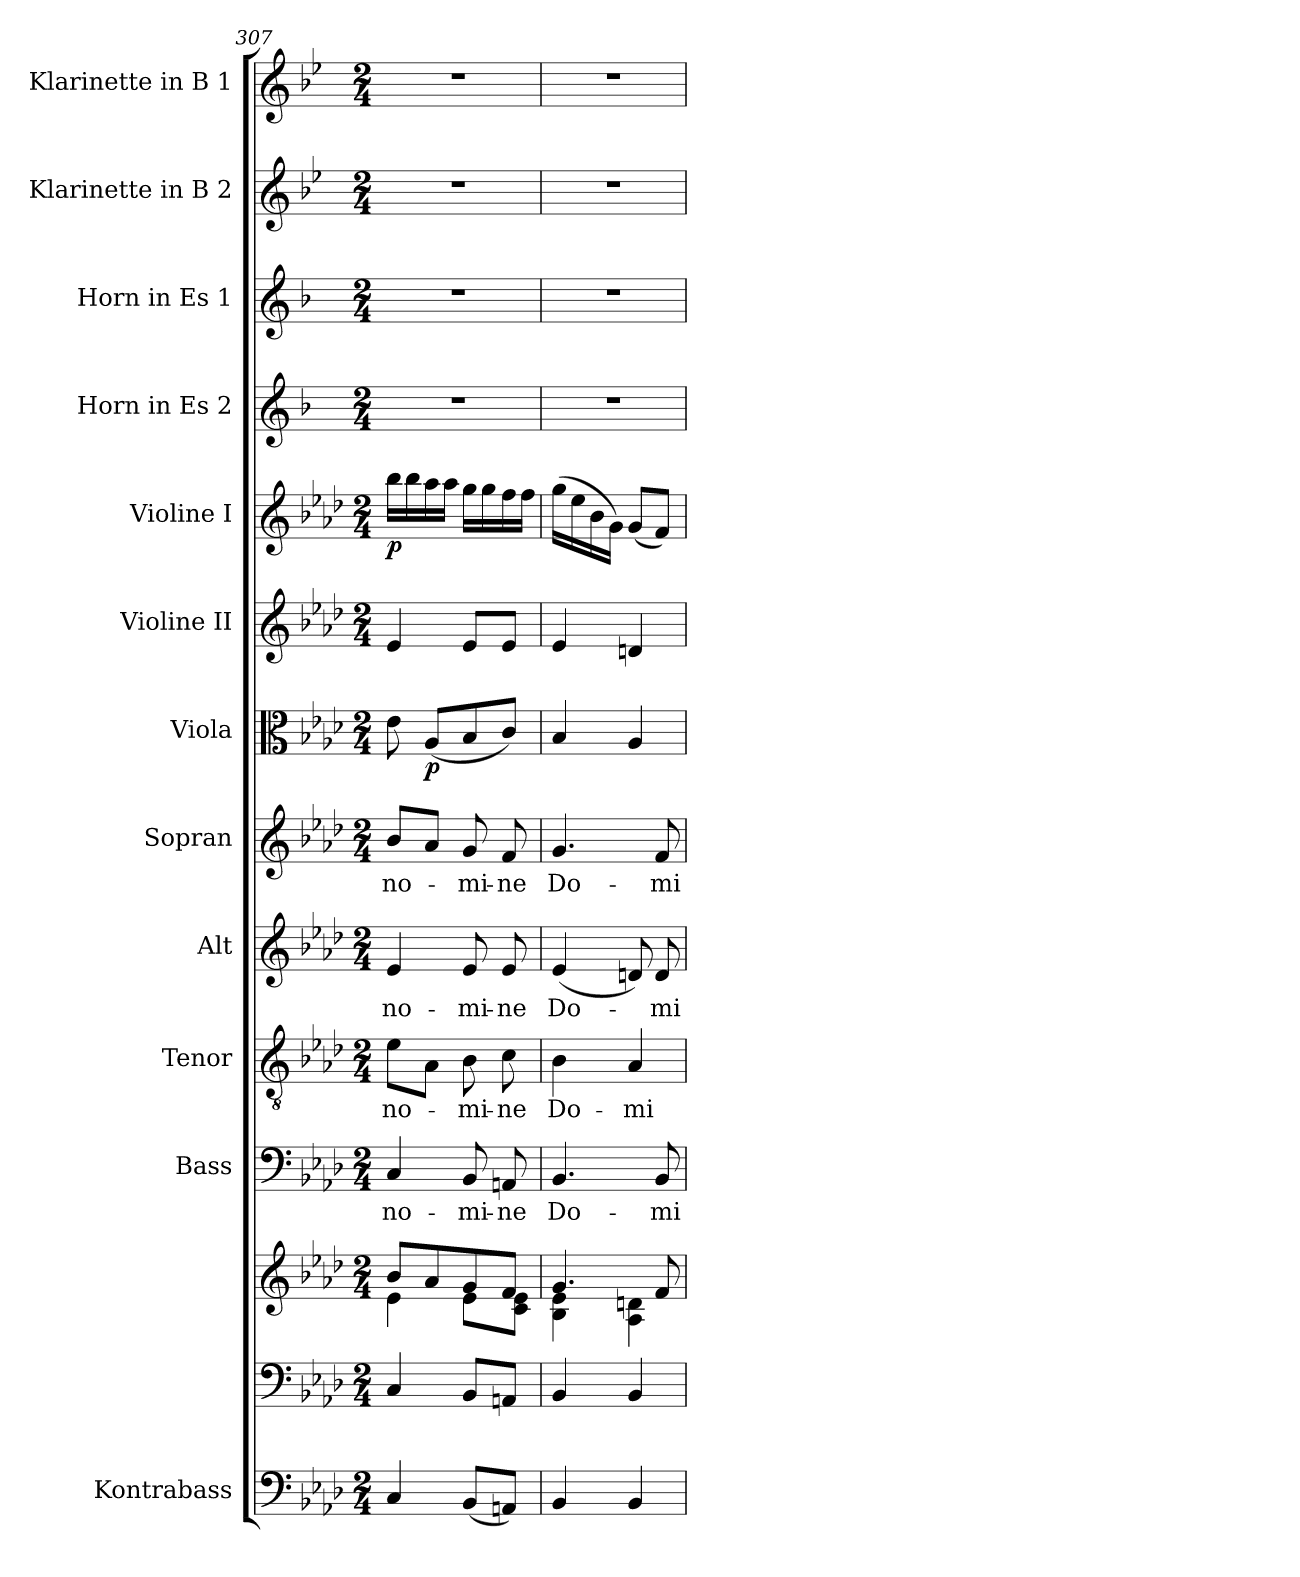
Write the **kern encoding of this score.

**kern	**kern	**kern	**kern	**text	**kern	**text	**kern	**text	**kern	**text	**kern	**dynam	**kern	**kern	**dynam	**kern	**kern	**kern	**kern
*part13	*part12	*part12	*part11	*part11	*part10	*part10	*part9	*part9	*part8	*part8	*part7	*part7	*part6	*part5	*part5	*part4	*part3	*part2	*part1
*staff14	*staff13	*staff12	*staff11	*staff11	*staff10	*staff10	*staff9	*staff9	*staff8	*staff8	*staff7	*staff7	*staff6	*staff5	*staff5	*staff4	*staff3	*staff2	*staff1
*I"Kontrabass	*	*	*I"Bass	*	*I"Tenor	*	*I"Alt	*	*I"Sopran	*	*I"Viola	*	*I"Violine II	*I"Violine I	*	*I"Horn in Es 2	*I"Horn in Es 1	*I"Klarinette in B 2	*I"Klarinette in B 1
*I'Kb.	*	*	*I'B	*	*I'T	*	*I'A	*	*I'S	*	*I'Vla.	*	*I'Vl. II	*I'Vl. I	*	*I'Hrn. 2	*I'Hrn. 1	*	*
*clefF4	*clefF4	*clefG2	*clefF4	*	*clefGv2	*	*clefG2	*	*clefG2	*	*clefC3	*	*clefG2	*clefG2	*	*clefG2	*clefG2	*clefG2	*clefG2
*ITrd7c12	*	*	*	*	*	*	*	*	*	*	*	*	*	*	*	*ITrd5c9	*ITrd5c9	*ITrd1c2	*ITrd1c2
*k[b-e-a-d-]	*k[b-e-a-d-]	*k[b-e-a-d-]	*k[b-e-a-d-]	*	*k[b-e-a-d-]	*	*k[b-e-a-d-]	*	*k[b-e-a-d-]	*	*k[b-e-a-d-]	*	*k[b-e-a-d-]	*k[b-e-a-d-]	*	*k[b-e-a-d-]	*k[b-e-a-d-]	*k[b-e-a-d-]	*k[b-e-a-d-]
*A-:	*A-:	*A-:	*A-:	*	*A-:	*	*A-:	*	*A-:	*	*A-:	*	*A-:	*A-:	*	*A-:	*A-:	*A-:	*A-:
*M2/4	*M2/4	*M2/4	*M2/4	*	*M2/4	*	*M2/4	*	*M2/4	*	*M2/4	*	*M2/4	*M2/4	*	*M2/4	*M2/4	*M2/4	*M2/4
=307	=307	=307	=307	=307	=307	=307	=307	=307	=307	=307	=307	=307	=307	=307	=307	=307	=307	=307	=307
*	*	*^	*	*	*	*	*	*	*	*	*	*	*	*	*	*	*	*	*
!	!	!	!	!	!LO:LY:b	!	!LO:LY:b	!	!LO:LY:b	!	!LO:LY:b	!	!	!	!	!LO:DY:b	!	!	!	!
4CC/	4C/	8b-/L	4e-\	4C/	no-	8e-\L	no-	4e-/	no-	8b-/L	no-	8e-\	.	4e-/	16bb-\LL	p	2r	2r	2r	2r
.	.	.	.	.	.	.	.	.	.	.	.	.	.	.	16bb-\	.	.	.	.	.
!	!	!	!	!	!	!	!	!	!	!	!	!	!LO:DY:b	!	!	!	!	!	!	!
.	.	8a-/	.	.	.	8A-\J	.	.	.	8a-/J	.	(<8A-/L	p	.	16aa-\	.	.	.	.	.
.	.	.	.	.	.	.	.	.	.	.	.	.	.	.	16aa-\JJ	.	.	.	.	.
!	!	!	!	!	!LO:LY:b	!	!LO:LY:b	!	!LO:LY:b	!	!LO:LY:b	!	!	!	!	!	!	!	!	!
(<8BBB-/L	8BB-/L	8g/	8e-\L	8BB-/	-mi-	8B-\	-mi-	8e-/	-mi-	8g/	-mi-	8B-/	.	8e-/L	16gg\LL	.	.	.	.	.
.	.	.	.	.	.	.	.	.	.	.	.	.	.	.	16gg\	.	.	.	.	.
!	!	!	!	!	!LO:LY:b	!	!LO:LY:b	!	!LO:LY:b	!	!LO:LY:b	!	!	!	!	!	!	!	!	!
8AAAn/J)	8AAn/J	8f/J	8c\ 8e-\J	8AAn/	-ne	8c\	-ne	8e-/	-ne	8f/	-ne	8c/J)	.	8e-/J	16ff\	.	.	.	.	.
.	.	.	.	.	.	.	.	.	.	.	.	.	.	.	16ff\JJ	.	.	.	.	.
=308	=308	=308	=308	=308	=308	=308	=308	=308	=308	=308	=308	=308	=308	=308	=308	=308	=308	=308	=308	=308
!	!	!	!	!	!LO:LY:b	!	!LO:LY:b	!	!LO:LY:b	!	!LO:LY:b	!	!	!	!	!	!	!	!	!
4BBB-/	4BB-/	4.g/	4B-\ 4e-\	4.BB-/	Do-	4B-\	Do-	(<4e-/	Do-	4.g/	Do-	4B-/	.	4e-/	(>16gg\LL	.	2r	2r	2r	2r
.	.	.	.	.	.	.	.	.	.	.	.	.	.	.	16ee-\	.	.	.	.	.
.	.	.	.	.	.	.	.	.	.	.	.	.	.	.	16b-\	.	.	.	.	.
.	.	.	.	.	.	.	.	.	.	.	.	.	.	.	16g\JJ)	.	.	.	.	.
!	!	!	!	!	!	!	!LO:LY:b	!	!	!	!	!	!	!	!	!	!	!	!	!
4BBB-/	4BB-/	.	4A-\ 4dn\	.	.	4A-/	-mi-	8dn/)	.	.	.	4A-/	.	4dn/	(<8g/L	.	.	.	.	.
!	!	!	!	!	!LO:LY:b	!	!	!	!LO:LY:b	!	!LO:LY:b	!	!	!	!	!	!	!	!	!
.	.	8f/	.	8BB-/	-mi-	.	.	8d/	-mi-	8f/	-mi-	.	.	.	8f/J)	.	.	.	.	.
*	*	*v	*v	*	*	*	*	*	*	*	*	*	*	*	*	*	*	*	*	*
=	=	=	=	=	=	=	=	=	=	=	=	=	=	=	=	=	=	=	=
*-	*-	*-	*-	*-	*-	*-	*-	*-	*-	*-	*-	*-	*-	*-	*-	*-	*-	*-	*-
